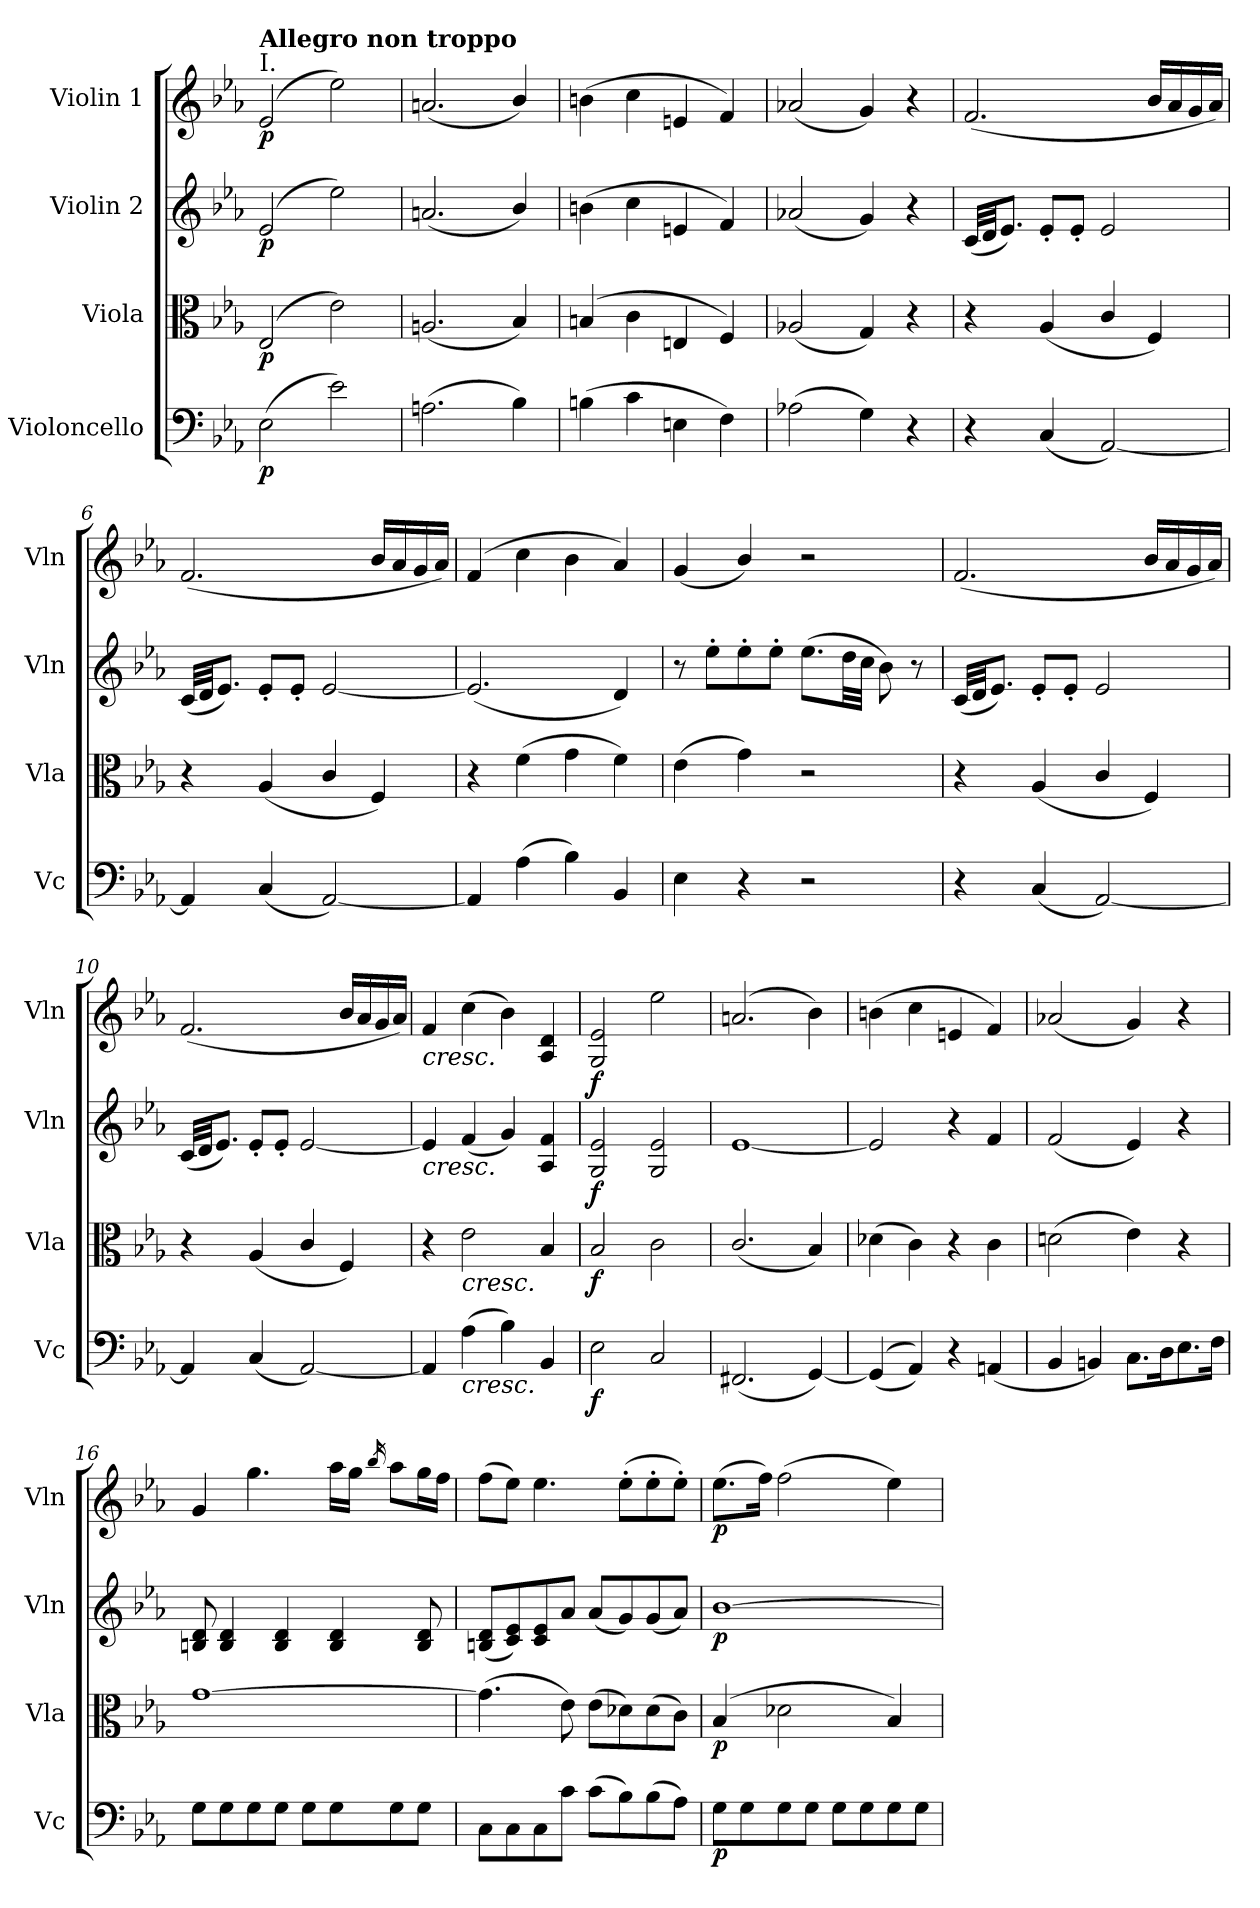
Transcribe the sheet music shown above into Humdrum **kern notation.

**kern	**dynam	**kern	**dynam	**kern	**dynam	**kern	**dynam
*part4	*part4	*part3	*part3	*part2	*part2	*part1	*part1
*staff4	*staff4	*staff3	*staff3	*staff2	*staff2	*staff1	*staff1
*I"Violoncello	*	*I"Viola	*	*I"Violin 2	*	*I"Violin 1	*
*I'Vc	*	*I'Vla	*	*I'Vln	*	*I'Vln	*
*clefF4	*	*clefC3	*	*clefG2	*	*clefG2	*
*k[b-e-a-]	*	*k[b-e-a-]	*	*k[b-e-a-]	*	*k[b-e-a-]	*
=1	=1	=1	=1	=1	=1	=1	=1
!	!	!	!	!	!	!LO:TX:a:t=I.	!
!	!	!	!	!	!	!LO:TX:a:B:t=Allegro non troppo	!
!	!LO:DY:b	!	!LO:DY:b	!	!LO:DY:b	!	!LO:DY:b
(2E-\	p	(2E-/	p	(2e-/	p	(2e-/	p
2e-\)	.	2e-\)	.	2ee-\)	.	2ee-\)	.
=2	=2	=2	=2	=2	=2	=2	=2
(2.An\	.	(2.An/	.	(2.an/	.	(2.an/	.
4B-\)	.	4B-/)	.	4b-/)	.	4b-/)	.
=3	=3	=3	=3	=3	=3	=3	=3
(4Bn\	.	(4Bn/	.	(4bn\	.	(4bn\	.
4c\	.	4c\	.	4cc\	.	4cc\	.
4En\	.	4En/	.	4en/	.	4en/	.
4F\)	.	4F/)	.	4f/)	.	4f/)	.
=4	=4	=4	=4	=4	=4	=4	=4
(2A-X\	.	(2A-X/	.	(2a-X/	.	(2a-X/	.
4G\)	.	4G/)	.	4g/)	.	4g/)	.
4r	.	4r	.	4r	.	4r	.
=5	=5	=5	=5	=5	=5	=5	=5
4r	.	4r	.	(32c/LLL	.	(2.f/	.
.	.	.	.	32d/JJ	.	.	.
.	.	.	.	8.e-/J)	.	.	.
(4C/	.	(4A-/	.	8e-'/L	.	.	.
.	.	.	.	8e-'/J	.	.	.
[2AA-/)	.	4c/	.	2e-/	.	.	.
.	.	4F/)	.	.	.	16b-/LL	.
.	.	.	.	.	.	16a-/	.
.	.	.	.	.	.	16g/	.
.	.	.	.	.	.	16a-/JJ)	.
=6	=6	=6	=6	=6	=6	=6	=6
4AA-/]	.	4r	.	(32c/LLL	.	(2.f/	.
.	.	.	.	32d/JJ	.	.	.
.	.	.	.	8.e-/J)	.	.	.
(4C/	.	(4A-/	.	8e-'/L	.	.	.
.	.	.	.	8e-'/J	.	.	.
[2AA-/)	.	4c/	.	[2e-/	.	.	.
.	.	4F/)	.	.	.	16b-/LL	.
.	.	.	.	.	.	16a-/	.
.	.	.	.	.	.	16g/	.
.	.	.	.	.	.	16a-/JJ)	.
=7	=7	=7	=7	=7	=7	=7	=7
4AA-/]	.	4r	.	(2.e-/]	.	(4f/	.
(4A-\	.	(4f\	.	.	.	4cc\	.
4B-\)	.	4g\	.	.	.	4b-\	.
4BB-/	.	4f\)	.	4d/)	.	4a-/)	.
=8	=8	=8	=8	=8	=8	=8	=8
4E-\	.	(4e-\	.	8r	.	(4g/	.
.	.	.	.	8ee-'\L	.	.	.
4r	.	4g\)	.	8ee-'\	.	4b-/)	.
.	.	.	.	8ee-'\J	.	.	.
2r	.	2r	.	(8.ee-\L	.	2r	.
.	.	.	.	32dd\LL	.	.	.
.	.	.	.	32cc\JJJ	.	.	.
.	.	.	.	8b-\)	.	.	.
.	.	.	.	8r	.	.	.
!!LO:LB:g=z
=9	=9	=9	=9	=9	=9	=9	=9
4r	.	4r	.	(32c/LLL	.	(2.f/	.
.	.	.	.	32d/JJ	.	.	.
.	.	.	.	8.e-/J)	.	.	.
(4C/	.	(4A-/	.	8e-'/L	.	.	.
.	.	.	.	8e-'/J	.	.	.
[2AA-/)	.	4c/	.	2e-/	.	.	.
.	.	4F/)	.	.	.	16b-/LL	.
.	.	.	.	.	.	16a-/	.
.	.	.	.	.	.	16g/	.
.	.	.	.	.	.	16a-/JJ)	.
=10	=10	=10	=10	=10	=10	=10	=10
4AA-/]	.	4r	.	(32c/LLL	.	(2.f/	.
.	.	.	.	32d/JJ	.	.	.
.	.	.	.	8.e-/J)	.	.	.
(4C/	.	(4A-/	.	8e-'/L	.	.	.
.	.	.	.	8e-'/J	.	.	.
[2AA-/)	.	4c/	.	[2e-/	.	.	.
.	.	4F/)	.	.	.	16b-/LL	.
.	.	.	.	.	.	16a-/	.
.	.	.	.	.	.	16g/	.
.	.	.	.	.	.	16a-/JJ)	.
=11	=11	=11	=11	=11	=11	=11	=11
!	!	!	!	!	!	!LO:TX:b:i:t=cresc.	!
!	!	!	!	!LO:TX:b:i:t=cresc.	!	!	!
4AA-/]	.	4r	.	4e-/]	.	4f/	.
!	!	!LO:TX:b:i:t=cresc.	!	!	!	!	!
!LO:TX:b:i:t=cresc.	!	!	!	!	!	!	!
(4A-\	.	2e-\	.	(4f/	.	(4cc\	.
4B-\)	.	.	.	4g/)	.	4b-\)	.
4BB-/	.	4B-/	.	4A-/ 4f/	.	4A-/ 4d/	.
=12	=12	=12	=12	=12	=12	=12	=12
!	!LO:DY:b	!	!LO:DY:b	!	!LO:DY:b	!	!LO:DY:b
2E-\	f	2B-/	f	2G/ 2e-/	f	2G/ 2e-/	f
2C/	.	2c\	.	2G/ 2e-/	.	2ee-\	.
=13	=13	=13	=13	=13	=13	=13	=13
(2.FF#X/	.	(2.c/	.	[1e-	.	(2.an/	.
[4GG/)	.	4B-/)	.	.	.	4b-\)	.
=14	=14	=14	=14	=14	=14	=14	=14
((4GG/]	.	(4d-X\	.	2e-/]	.	(4bn\	.
4AA-/))	.	4c\)	.	.	.	4cc\	.
4r	.	4r	.	4r	.	4en/	.
(4AAn/	.	4c\	.	4f/	.	4f/)	.
=15	=15	=15	=15	=15	=15	=15	=15
4BB-/	.	(2dn\	.	(2f/	.	(2a-X/	.
4BBn/)	.	.	.	.	.	.	.
8.C\L	.	4e-\)	.	4e-/)	.	4g/)	.
16D\K	.	.	.	.	.	.	.
8.E-\	.	4r	.	4r	.	4r	.
16F\Jk	.	.	.	.	.	.	.
!!LO:LB:g=z
=16	=16	=16	=16	=16	=16	=16	=16
8G\L	.	[1g	.	8Bn/ 8d/	.	4g/	.
8G\	.	.	.	4B/ 4d/	.	.	.
8G\	.	.	.	.	.	4.gg\	.
8G\J	.	.	.	4B/ 4d/	.	.	.
8G\L	.	.	.	.	.	.	.
8G\	.	.	.	4B/ 4d/	.	16aa-\LL	.
.	.	.	.	.	.	16gg\JJ	.
.	.	.	.	.	.	16qbb-/	.
8G\	.	.	.	.	.	8aa-\L	.
8G\J	.	.	.	8B/ 8d/	.	16gg\L	.
.	.	.	.	.	.	16ff\JJ	.
=17	=17	=17	=17	=17	=17	=17	=17
8C\L	.	(4.g\]	.	(8Bn/ 8d/L	.	(8ff\L	.
8C\	.	.	.	8c/ 8e-/)	.	8ee-\J)	.
8C\	.	.	.	8c/ 8e-/	.	4.ee-\	.
8c\J	.	8e-\)	.	8a-/J	.	.	.
(8c\L	.	(8e-\L	.	(8a-/L	.	.	.
8B-\)	.	8d-X\)	.	8g/)	.	(8ee-'\L	.
(8B-\	.	(8d-\	.	(8g/	.	8ee-'\	.
8A-\J)	.	8c\J)	.	8a-/J)	.	8ee-'\J)	.
!!LO:LB:g=z
=18	=18	=18	=18	=18	=18	=18	=18
!	!LO:DY:b	!	!LO:DY:b	!	!LO:DY:b	!	!LO:DY:b
8G\L	p	(4B-/	p	[1b-	p	(8.ee-\L	p
8G\	.	.	.	.	.	.	.
.	.	.	.	.	.	16ff\Jk)	.
8G\	.	2d-X\	.	.	.	(2ff\	.
8G\J	.	.	.	.	.	.	.
8G\L	.	.	.	.	.	.	.
8G\	.	.	.	.	.	.	.
8G\	.	4B-/)	.	.	.	4ee-\)	.
8G\J	.	.	.	.	.	.	.
=	=	=	=	=	=	=	=
*-	*-	*-	*-	*-	*-	*-	*-
